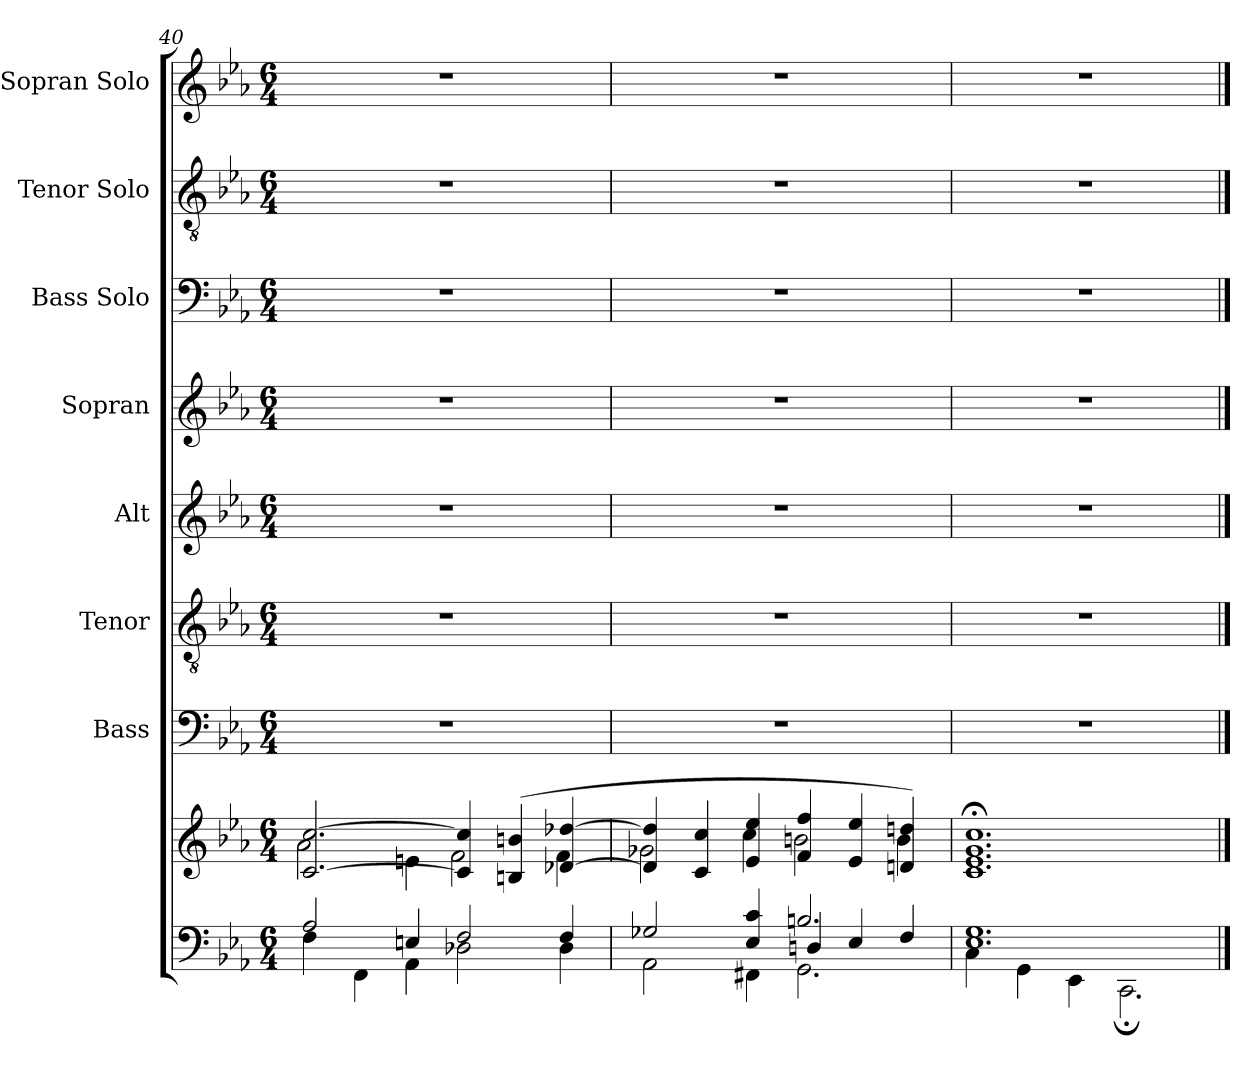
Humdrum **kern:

**kern	**kern	**kern	**kern	**kern	**kern	**kern	**kern	**kern
*part8	*part8	*part7	*part6	*part5	*part4	*part3	*part2	*part1
*staff9	*staff8	*staff7	*staff6	*staff5	*staff4	*staff3	*staff2	*staff1
*	*	*I"Bass	*I"Tenor	*I"Alt	*I"Sopran	*I"Bass Solo	*I"Tenor Solo	*I"Sopran Solo
*	*	*I'B.	*I'T.	*I'A.	*I'S.	*I'B. Solo	*I'T. Solo	*I'S. Solo
*clefF4	*clefG2	*clefF4	*clefGv2	*clefG2	*clefG2	*clefF4	*clefGv2	*clefG2
*k[b-e-a-]	*k[b-e-a-]	*k[b-e-a-]	*k[b-e-a-]	*k[b-e-a-]	*k[b-e-a-]	*k[b-e-a-]	*k[b-e-a-]	*k[b-e-a-]
*E-:	*E-:	*E-:	*E-:	*E-:	*E-:	*E-:	*E-:	*E-:
*M6/4	*M6/4	*M6/4	*M6/4	*M6/4	*M6/4	*M6/4	*M6/4	*M6/4
=40	=40	=40	=40	=40	=40	=40	=40	=40
*^	*^	*	*	*	*	*	*	*
2A-/	4F\	[<2.c/ [>2.cc/	2a-\	1.r	1.r	1.r	1.r	1.r	1.r	1.r
.	4FF\	.	.	.	.	.	.	.	.	.
4En/	4AA-\	.	4en\	.	.	.	.	.	.	.
2F/	2D-X\	4c/] 4cc/]	2f\	.	.	.	.	.	.	.
.	.	(4Bn/ 4bn/	.	.	.	.	.	.	.	.
4F/	4D-\	[<4d-X/ [>4dd-X/	4f\	.	.	.	.	.	.	.
=41	=41	=41	=41	=41	=41	=41	=41	=41	=41	=41
*	*^	*	*	*	*	*	*	*	*	*
2G-X/	2AA-\	2.ryy	4d-/] 4dd-/]	2g-X\	1.r	1.r	1.r	1.r	1.r	1.r	1.r
.	.	.	4c/ 4cc/	.	.	.	.	.	.	.	.
4E-/ 4c/	4FF#X\	.	4e-/ 4ee-/	4cc\	.	.	.	.	.	.	.
2.Bn/	2.GG\	4Dn/	4f/ 4ff/	2bn\	.	.	.	.	.	.	.
.	.	4E-/	4e-/ 4ee-/	.	.	.	.	.	.	.	.
.	.	4F/	4dn/ 4ddn/)	4b\	.	.	.	.	.	.	.
*	*v	*v	*	*	*	*	*	*	*	*	*
*	*	*v	*v	*	*	*	*	*	*	*
=42	=42	=42	=42	=42	=42	=42	=42	=42	=42
1.E- 1.G	4C\	1.c;< 1.e-;< 1.g;< 1.cc;<	1.r	1.r	1.r	1.r	1.r	1.r	1.r
.	4GG\	.	.	.	.	.	.	.	.
.	4EE-\	.	.	.	.	.	.	.	.
.	2.CC;\	.	.	.	.	.	.	.	.
*v	*v	*	*	*	*	*	*	*	*
==	==	==	==	==	==	==	==	==
*-	*-	*-	*-	*-	*-	*-	*-	*-
